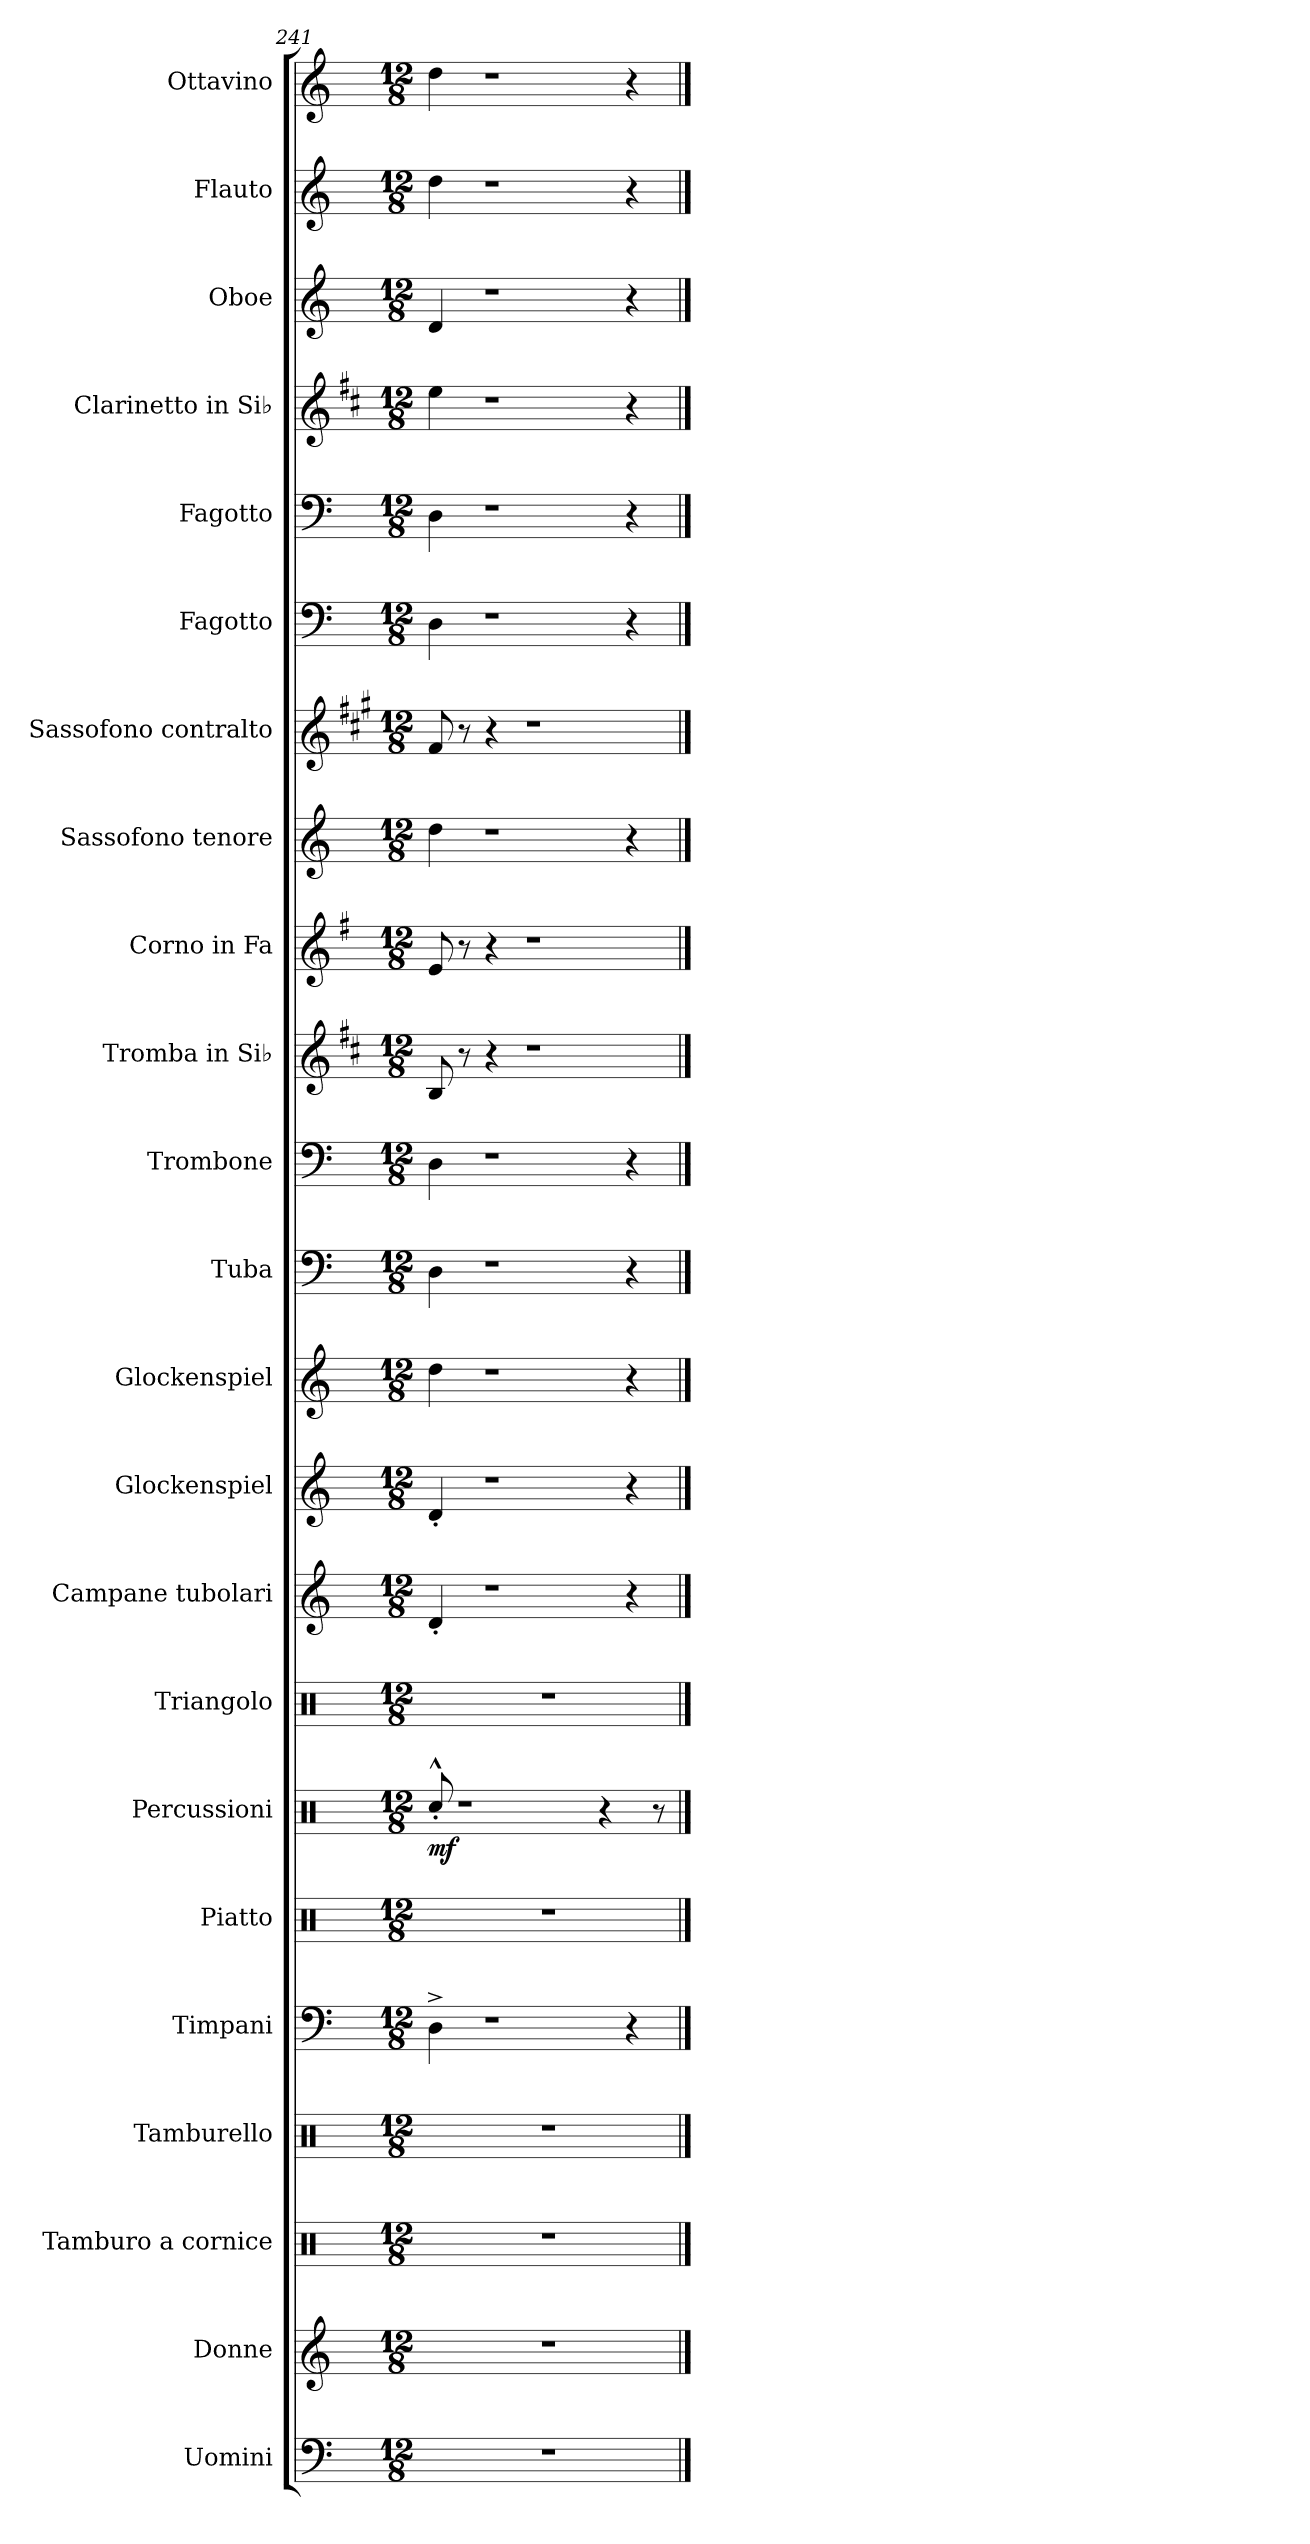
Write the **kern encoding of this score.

**kern	**kern	**kern	**kern	**kern	**kern	**kern	**dynam	**kern	**kern	**kern	**kern	**kern	**kern	**kern	**kern	**kern	**kern	**kern	**kern	**kern	**kern	**kern	**kern
*part23	*part22	*part21	*part20	*part19	*part18	*part17	*part17	*part16	*part15	*part14	*part13	*part12	*part11	*part10	*part9	*part8	*part7	*part6	*part5	*part4	*part3	*part2	*part1
*staff23	*staff22	*staff21	*staff20	*staff19	*staff18	*staff17	*staff17	*staff16	*staff15	*staff14	*staff13	*staff12	*staff11	*staff10	*staff9	*staff8	*staff7	*staff6	*staff5	*staff4	*staff3	*staff2	*staff1
*I"Uomini	*I"Donne	*I"Tamburo a cornice	*I"Tamburello	*I"Timpani	*I"Piatto	*I"Percussioni	*	*I"Triangolo	*I"Campane tubolari	*I"Glockenspiel	*I"Glockenspiel	*I"Tuba	*I"Trombone	*I"Tromba in Si♭	*I"Corno in Fa	*I"Sassofono tenore	*I"Sassofono contralto	*I"Fagotto	*I"Fagotto	*I"Clarinetto in Si♭	*I"Oboe	*I"Flauto	*I"Ottavino
*I'U.	*I'D.	*	*I'Tamb.	*I'Timp.	*	*I'Perc.	*	*I'Triang.	*I'Camp.	*I'Glock.	*I'Glock.	*I'Tba.	*I'Trb.	*I'Tr. Si♭	*I'Cor. Fa	*	*	*I'Fag.	*I'Fag.	*I'Cl. Si♭	*I'Ob.	*I'Fl.	*I'Ott.
*clefF4	*clefG2	*clefX	*clefX	*clefF4	*clefX	*clefX	*	*clefX	*clefG2	*clefG2	*clefG2	*clefF4	*clefF4	*clefG2	*clefG2	*clefG2	*clefG2	*clefF4	*clefF4	*clefG2	*clefG2	*clefG2	*clefG2
*	*	*	*	*	*	*	*	*	*	*ITrd-14c-24	*ITrd-14c-24	*	*	*ITrd1c2	*ITrd4c7	*ITrd8c14	*ITrd5c9	*	*	*ITrd1c2	*	*	*ITrd-7c-12
*k[]	*k[]	*k[]	*k[]	*k[]	*k[]	*k[]	*	*k[]	*k[]	*k[]	*k[]	*k[]	*k[]	*k[]	*k[]	*k[]	*k[]	*k[]	*k[]	*k[]	*k[]	*k[]	*k[]
*M12/8	*M12/8	*M12/8	*M12/8	*M12/8	*M12/8	*M12/8	*	*M12/8	*M12/8	*M12/8	*M12/8	*M12/8	*M12/8	*M12/8	*M12/8	*M12/8	*M12/8	*M12/8	*M12/8	*M12/8	*M12/8	*M12/8	*M12/8
=241	=241	=241	=241	=241	=241	=241	=241	=241	=241	=241	=241	=241	=241	=241	=241	=241	=241	=241	=241	=241	=241	=241	=241
!	!	!	!	!	!	!	!LO:DY:b	!	!	!	!	!	!	!	!	!	!	!	!	!	!	!	!
1.r	1.r	1.r	1.r	4D^\	1.r	8Rcc'^^/	mf	1.r	4d'/	4ddd'/	4dddd\	4D\	4D\	8A/	8A/	4d\	8A/	4D\	4D\	4dd\	4d/	4dd\	4ddd\
.	.	.	.	.	.	1r	.	.	.	.	.	.	.	8r	8r	.	8r	.	.	.	.	.	.
.	.	.	.	1r	.	.	.	.	1r	1r	1r	1r	1r	4r	4r	1r	4r	1r	1r	1r	1r	1r	1r
.	.	.	.	.	.	.	.	.	.	.	.	.	.	1r	1r	.	1r	.	.	.	.	.	.
.	.	.	.	.	.	4r	.	.	.	.	.	.	.	.	.	.	.	.	.	.	.	.	.
.	.	.	.	4r	.	.	.	.	4r	4r	4r	4r	4r	.	.	4r	.	4r	4r	4r	4r	4r	4r
.	.	.	.	.	.	8r	.	.	.	.	.	.	.	.	.	.	.	.	.	.	.	.	.
==	==	==	==	==	==	==	==	==	==	==	==	==	==	==	==	==	==	==	==	==	==	==	==
*-	*-	*-	*-	*-	*-	*-	*-	*-	*-	*-	*-	*-	*-	*-	*-	*-	*-	*-	*-	*-	*-	*-	*-
